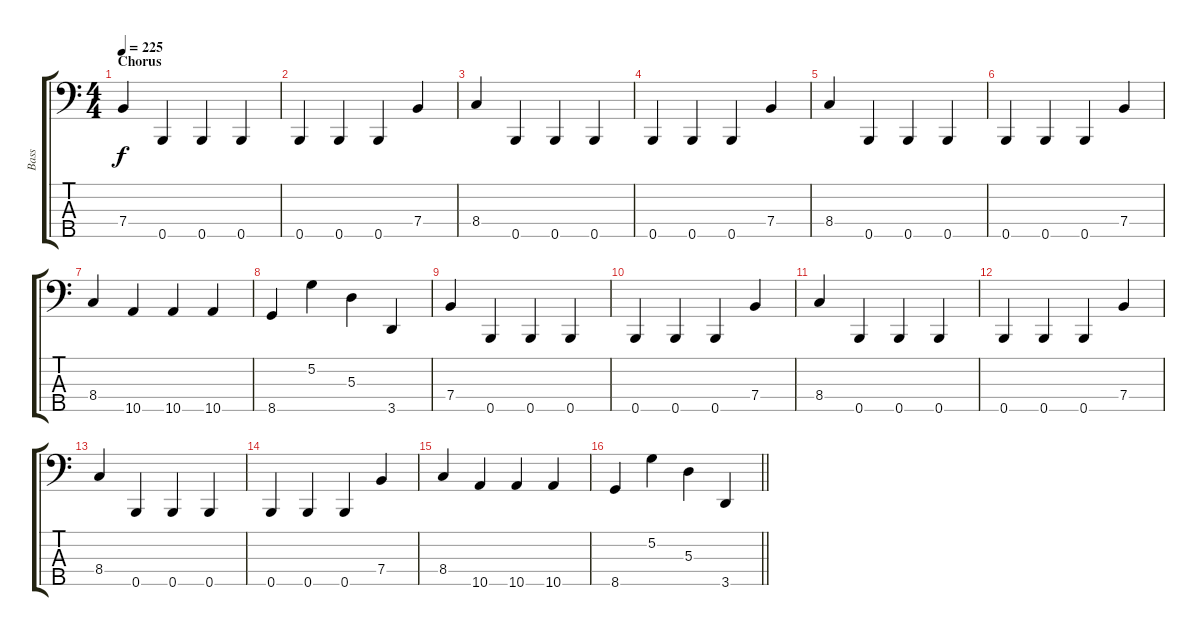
\track ("Bass" "Bass") {instrument electricbasspick}
\staff {score tabs}
\tuning (G2 D2 A1 E1 B0) {hide}
\ts (4 4)
\section ("" "Chorus")
\tempo 225
\clef f4
\ks c
7.4.4{dy f} 0.5.4 0.5.4 0.5.4 |
0.5.4 0.5.4 0.5.4 7.4.4 |
8.4.4 0.5.4 0.5.4 0.5.4 |
0.5.4 0.5.4 0.5.4 7.4.4 |
8.4.4 0.5.4 0.5.4 0.5.4 |
0.5.4 0.5.4 0.5.4 7.4.4 |
8.4.4 10.5.4 10.5.4 10.5.4 |
8.5.4 5.2.4 5.3.4 3.5.4 |
7.4.4 0.5.4 0.5.4 0.5.4 |
0.5.4 0.5.4 0.5.4 7.4.4 |
8.4.4 0.5.4 0.5.4 0.5.4 |
0.5.4 0.5.4 0.5.4 7.4.4 |
8.4.4 0.5.4 0.5.4 0.5.4 |
0.5.4 0.5.4 0.5.4 7.4.4 |
8.4.4 10.5.4 10.5.4 10.5.4 |
\barLineRight lightlight
8.5.4 5.2.4 5.3.4 3.5.4
